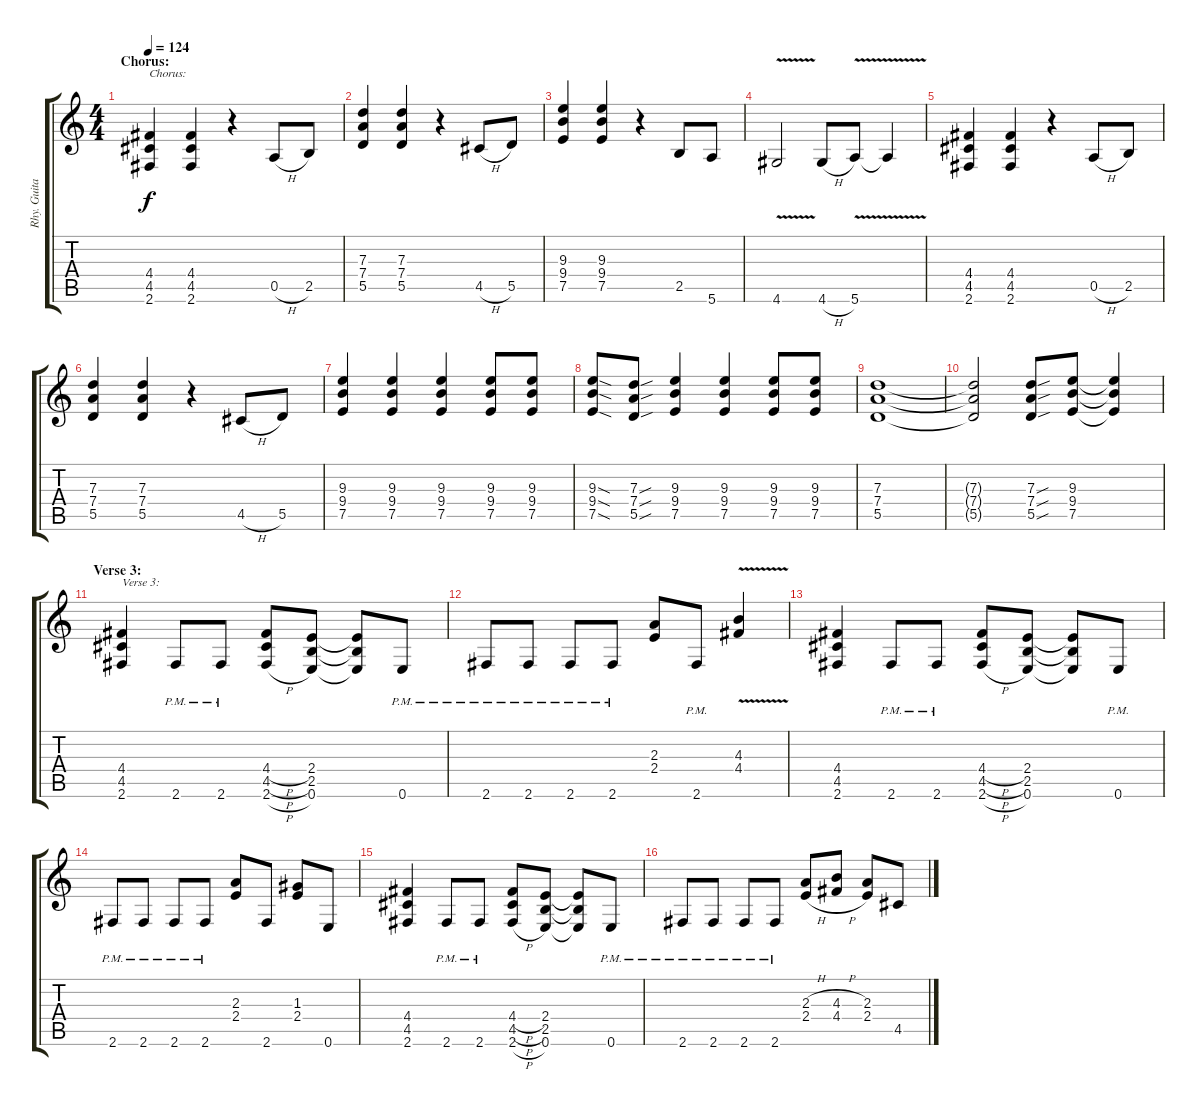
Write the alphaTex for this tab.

\track ("Rhy. Guitar 2" "Rhy. Guita") {instrument distortionguitar}
\staff {score tabs}
\tuning (E4 B3 G3 D3 A2 E2) {hide}
\ts (4 4)
\section ("" "Chorus:")
\tempo 124
\clef g2
\ks c
(4.4 4.5 2.6).4{txt "Chorus:" dy f} (4.4 4.5 2.6).4 r.4 0.5{h}.8 2.5.8 |
(7.3 7.4 5.5).4 (7.3 7.4 5.5).4 r.4 4.5{h}.8 5.5.8 |
(9.3 9.4 7.5).4 (9.3 9.4 7.5).4 r.4 2.5.8 5.6.8 |
4.6{v}.2 4.6{h}.8 5.6{v}.8 5.6{t}.4 |
(4.4 4.5 2.6).4 (4.4 4.5 2.6).4 r.4 0.5{h}.8 2.5.8 |
(7.3 7.4 5.5).4 (7.3 7.4 5.5).4 r.4 4.5{h}.8 5.5.8 |
(9.3 9.4 7.5).4 (9.3 9.4 7.5).4 (9.3 9.4 7.5).4 (9.3 9.4 7.5).8 (9.3 9.4 7.5).8 |
(9.3{sod} 9.4{sod} 7.5{sod}).8 (7.3{sou} 7.4{sou} 5.5{sou}).8 (9.3 9.4 7.5).4 (9.3 9.4 7.5).4 (9.3 9.4 7.5).8 (9.3 9.4 7.5).8 |
(7.3 7.4 5.5).1 |
(7.3{t} 7.4{t} 5.5{t}).2 (7.3{sou} 7.4{sou} 5.5{sou}).8 (9.3 9.4 7.5).8 (9.3{t} 9.4{t} 7.5{t}).4 |
\section ("" "Verse 3:")
(4.4 4.5 2.6).4{txt "Verse 3:"} 2.6{pm}.8 2.6{pm}.8 (4.4{h} 4.5{h} 2.6{h}).8 (2.4 2.5 0.6).8 (2.4{t} 2.5{t} 0.6{t}).8 0.6{pm}.8 |
2.6{pm}.8 2.6{pm}.8 2.6{pm}.8 2.6{pm}.8 (2.3 2.4).8 2.6{pm}.8 (4.3{v} 4.4).4 |
(4.4 4.5 2.6).4 2.6{pm}.8 2.6{pm}.8 (4.4{h} 4.5{h} 2.6{h}).8 (2.4 2.5 0.6).8 (2.4{t} 2.5{t} 0.6{t}).8 0.6{pm}.8 |
2.6{pm}.8 2.6{pm}.8 2.6{pm}.8 2.6{pm}.8 (2.3 2.4).8 2.6.8 (1.3 2.4).8 0.6.8 |
(4.4 4.5 2.6).4 2.6{pm}.8 2.6{pm}.8 (4.4{h} 4.5{h} 2.6{h}).8 (2.4 2.5 0.6).8 (2.4{t} 2.5{t} 0.6{t}).8 0.6{pm}.8 |
2.6{pm}.8 2.6{pm}.8 2.6{pm}.8 2.6{pm}.8 (2.3{h} 2.4{h}).8 (4.3{h} 4.4{h}).8 (2.3 2.4).8 4.5.8
